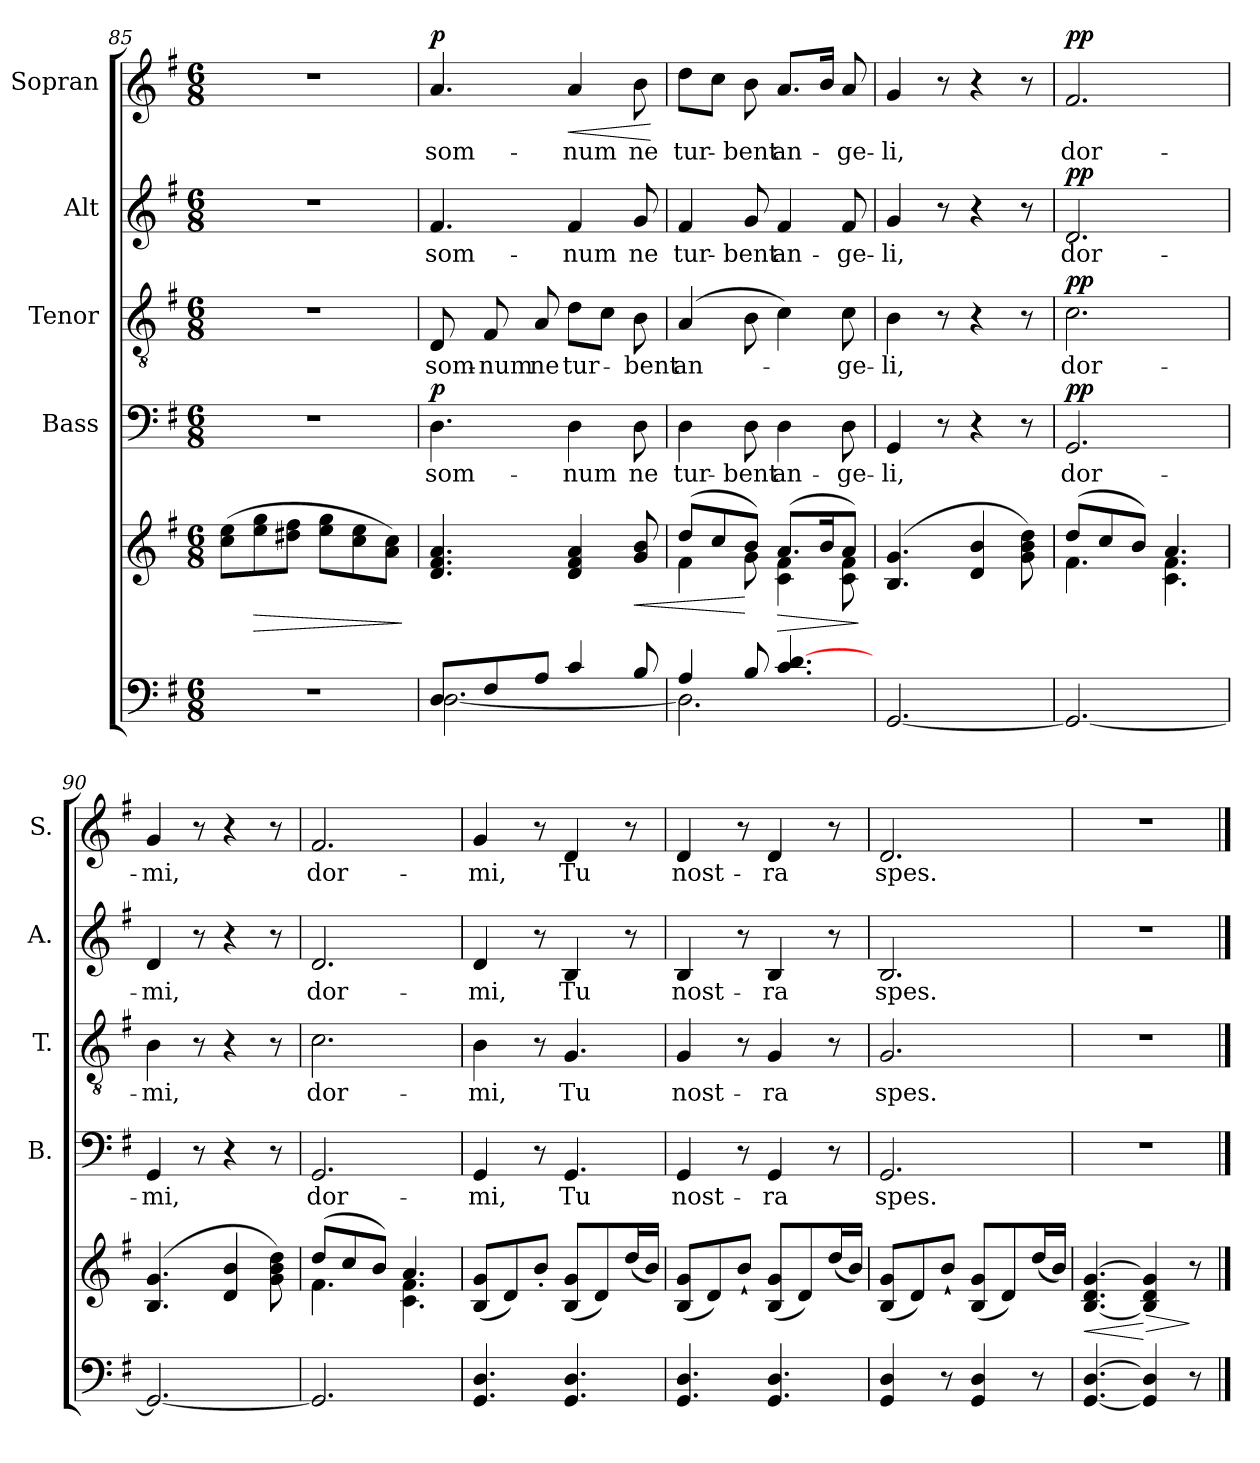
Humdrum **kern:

**kern	**kern	**dynam	**kern	**text	**dynam	**kern	**text	**dynam	**kern	**text	**dynam	**kern	**text	**dynam
*part5	*part5	*part5	*part4	*part4	*part4	*part3	*part3	*part3	*part2	*part2	*part2	*part1	*part1	*part1
*staff6	*staff5	*staff5/6	*staff4	*staff4	*staff4	*staff3	*staff3	*staff3	*staff2	*staff2	*staff2	*staff1	*staff1	*staff1
*	*	*	*I"Bass	*	*	*I"Tenor	*	*	*I"Alt	*	*	*I"Sopran	*	*
*	*	*	*I'B.	*	*	*I'T.	*	*	*I'A.	*	*	*I'S.	*	*
*clefF4	*clefG2	*	*clefF4	*	*	*clefGv2	*	*	*clefG2	*	*	*clefG2	*	*
*k[f#]	*k[f#]	*	*k[f#]	*	*	*k[f#]	*	*	*k[f#]	*	*	*k[f#]	*	*
*G:	*G:	*	*G:	*	*	*G:	*	*	*G:	*	*	*G:	*	*
*M6/8	*M6/8	*	*M6/8	*	*	*M6/8	*	*	*M6/8	*	*	*M6/8	*	*
=85	=85	=85	=85	=85	=85	=85	=85	=85	=85	=85	=85	=85	=85	=85
2.r	(>8cc\ 8ee\L	.	2.r	.	.	2.r	.	.	2.r	.	.	2.r	.	.
!	!	!LO:HP:b	!	!	!	!	!	!	!	!	!	!	!	!
.	8ee\ 8gg\	>	.	.	.	.	.	.	.	.	.	.	.	.
.	8dd#X\ 8ff#\J	.	.	.	.	.	.	.	.	.	.	.	.	.
.	8ee\ 8gg\L	.	.	.	.	.	.	.	.	.	.	.	.	.
.	8cc\ 8ee\	.	.	.	.	.	.	.	.	.	.	.	.	.
.	8a\ 8cc\J)	.	.	.	.	.	.	.	.	.	.	.	.	.
.	.	]	.	.	.	.	.	.	.	.	.	.	.	.
=86	=86	=86	=86	=86	=86	=86	=86	=86	=86	=86	=86	=86	=86	=86
*^	*	*	*	*	*	*	*	*	*	*	*	*	*	*
!	!	!	!	!	!LO:LY:b	!LO:DY:a	!	!LO:LY:b	!	!	!LO:LY:b	!	!	!LO:LY:b	!LO:DY:a
8D/L	[<2.D\	4.d/ 4.f#/ 4.a/	.	4.D\	som-	p	8D/	som-	.	4.f#/	som-	.	4.a/	som-	p
!	!	!	!	!	!	!	!	!LO:LY:b	!	!	!	!	!	!	!
8F#/	.	.	.	.	.	.	8F#/	-num	.	.	.	.	.	.	.
!	!	!	!	!	!	!	!	!LO:LY:b	!	!	!	!	!	!	!
8A/J	.	.	.	.	.	.	8A/	ne	.	.	.	.	.	.	.
!	!	!	!	!	!LO:LY:b	!	!	!LO:LY:b	!	!	!LO:LY:b	!	!	!LO:LY:b	!LO:HP:b
4c/	.	4d/ 4f#/ 4a/	.	4D\	-num	.	8d\L	tur-	.	4f#/	-num	.	4a/	-num	<
.	.	.	.	.	.	.	8c\J	.	.	.	.	.	.	.	.
!	!	!	!LO:HP:b	!	!LO:LY:b	!	!	!LO:LY:b	!	!	!LO:LY:b	!	!	!LO:LY:b	!
8B/	.	8g/ 8b/	<	8D\	ne	.	8B\	-bent	.	8g/	ne	.	8b\	ne	.
*v	*v	*	*	*	*	*	*	*	*	*	*	*	*	*	*
.	.	.	.	.	.	.	.	.	.	.	.	.	.	[
=87	=87	=87	=87	=87	=87	=87	=87	=87	=87	=87	=87	=87	=87	=87
*^	*^	*	*	*	*	*	*	*	*	*	*	*	*	*
!	!	!	!	!	!	!LO:LY:b	!	!	!LO:LY:b	!	!	!LO:LY:b	!	!	!LO:LY:b	!
4A/	2.D\]	(>8dd/L	4f#\	.	4D\	tur-	.	(4A/	an-	.	4f#/	tur-	.	8dd\L	tur-	.
.	.	8cc/	.	.	.	.	.	.	.	.	.	.	.	8cc\J	.	.
!	!	!	!	!	!	!LO:LY:b	!	!	!	!	!	!LO:LY:b	!	!	!LO:LY:b	!
8B/	.	8b/J)	8g\	[	8D\	-bent	.	8B\	.	.	8g/	-bent	.	8b\	-bent	.
!	!	!	!	!LO:HP:b	!	!LO:LY:b	!	!	!	!	!	!LO:LY:b	!	!	!LO:LY:b	!
4.c/ [>4.d/	.	(>8.a/L	4c\ 4f#\	>	4D\	an-	.	4c\)	.	.	4f#/	an-	.	8.a/L	an-	.
.	.	16b/k	.	.	.	.	.	.	.	.	.	.	.	16b/Jk	.	.
!	!	!	!	!	!	!LO:LY:b	!	!	!LO:LY:b	!	!	!LO:LY:b	!	!	!LO:LY:b	!
.	.	8a/J)	8c\ 8f#\	.	8D\	-ge-	.	8c\	-ge-	.	8f#/	-ge-	.	8a/	-ge-	.
*v	*v	*	*	*	*	*	*	*	*	*	*	*	*	*	*	*
*	*v	*v	*	*	*	*	*	*	*	*	*	*	*	*	*
.	.	]	.	.	.	.	.	.	.	.	.	.	.	.
=88	=88	=88	=88	=88	=88	=88	=88	=88	=88	=88	=88	=88	=88	=88
!	!	!	!	!LO:LY:b	!	!	!LO:LY:b	!	!	!LO:LY:b	!	!	!LO:LY:b	!
[2.GG/	(4.B/ 4.g/	.	4GG/	-li,	.	4B\	-li,	.	4g/	-li,	.	4g/	-li,	.
.	.	.	8r	.	.	8r	.	.	8r	.	.	8r	.	.
.	4d/ 4b/	.	4r	.	.	4r	.	.	4r	.	.	4r	.	.
.	8g\ 8b\ 8dd\)	.	8r	.	.	8r	.	.	8r	.	.	8r	.	.
!!LO:LB:g=z
=89	=89	=89	=89	=89	=89	=89	=89	=89	=89	=89	=89	=89	=89	=89
*	*^	*	*	*	*	*	*	*	*	*	*	*	*	*
!	!	!	!	!	!LO:LY:b	!LO:DY:a	!	!LO:LY:b	!LO:DY:a	!	!LO:LY:b	!LO:DY:a	!	!LO:LY:b	!LO:DY:a
2.GG/_	(>8dd/L	4.f#\	.	2.GG/	dor-	pp	2.c\	dor-	pp	2.d/	dor-	pp	2.f#/	dor-	pp
.	8cc/	.	.	.	.	.	.	.	.	.	.	.	.	.	.
.	8b/J)	.	.	.	.	.	.	.	.	.	.	.	.	.	.
.	4.a/	4.c\ 4.f#\	.	.	.	.	.	.	.	.	.	.	.	.	.
=90	=90	=90	=90	=90	=90	=90	=90	=90	=90	=90	=90	=90	=90	=90	=90
!	!	!	!	!	!LO:LY:b	!	!	!LO:LY:b	!	!	!LO:LY:b	!	!	!LO:LY:b	!
*	*v	*v	*	*	*	*	*	*	*	*	*	*	*	*	*
2.GG/_	(4.B/ 4.g/	.	4GG/	-mi,	.	4B\	-mi,	.	4d/	-mi,	.	4g/	-mi,	.
.	.	.	8r	.	.	8r	.	.	8r	.	.	8r	.	.
.	4d/ 4b/	.	4r	.	.	4r	.	.	4r	.	.	4r	.	.
.	8g\ 8b\ 8dd\)	.	8r	.	.	8r	.	.	8r	.	.	8r	.	.
=91	=91	=91	=91	=91	=91	=91	=91	=91	=91	=91	=91	=91	=91	=91
*	*^	*	*	*	*	*	*	*	*	*	*	*	*	*
!	!	!	!	!	!LO:LY:b	!	!	!LO:LY:b	!	!	!LO:LY:b	!	!	!LO:LY:b	!
2.GG/]	(>8dd/L	4.f#\	.	2.GG/	dor-	.	2.c\	dor-	.	2.d/	dor-	.	2.f#/	dor-	.
.	8cc/	.	.	.	.	.	.	.	.	.	.	.	.	.	.
.	8b/J)	.	.	.	.	.	.	.	.	.	.	.	.	.	.
.	4.a/	4.c\ 4.f#\	.	.	.	.	.	.	.	.	.	.	.	.	.
=92	=92	=92	=92	=92	=92	=92	=92	=92	=92	=92	=92	=92	=92	=92	=92
!	!	!	!	!	!LO:LY:b	!	!	!LO:LY:b	!	!	!LO:LY:b	!	!	!LO:LY:b	!
*	*v	*v	*	*	*	*	*	*	*	*	*	*	*	*	*
4.GG/ 4.D/	(<8B/ 8g/L	.	4GG/	-mi,	.	4B\	-mi,	.	4d/	-mi,	.	4g/	-mi,	.
.	8d/)	.	.	.	.	.	.	.	.	.	.	.	.	.
.	8b'</J	.	8r	.	.	8r	.	.	8r	.	.	8r	.	.
!	!	!	!	!LO:LY:b	!	!	!LO:LY:b	!	!	!LO:LY:b	!	!	!LO:LY:b	!
4.GG/ 4.D/	(<8B/ 8g/L	.	4.GG/	Tu	.	4.G/	Tu	.	4B/	Tu	.	4d/	Tu	.
.	8d/)	.	.	.	.	.	.	.	.	.	.	.	.	.
.	(<16dd/L	.	.	.	.	.	.	.	8r	.	.	8r	.	.
.	16b/JJ)	.	.	.	.	.	.	.	.	.	.	.	.	.
=93	=93	=93	=93	=93	=93	=93	=93	=93	=93	=93	=93	=93	=93	=93
!	!	!	!	!LO:LY:b	!	!	!LO:LY:b	!	!	!LO:LY:b	!	!	!LO:LY:b	!
4.GG/ 4.D/	(<8B/ 8g/L	.	4GG/	nost-	.	4G/	nost-	.	4B/	nost-	.	4d/	nost-	.
.	8d/)	.	.	.	.	.	.	.	.	.	.	.	.	.
.	8b`</J	.	8r	.	.	8r	.	.	8r	.	.	8r	.	.
!	!	!	!	!LO:LY:b	!	!	!LO:LY:b	!	!	!LO:LY:b	!	!	!LO:LY:b	!
4.GG/ 4.D/	(<8B/ 8g/L	.	4GG/	-ra	.	4G/	-ra	.	4B/	-ra	.	4d/	-ra	.
.	8d/)	.	.	.	.	.	.	.	.	.	.	.	.	.
.	(<16dd/L	.	8r	.	.	8r	.	.	8r	.	.	8r	.	.
.	16b/JJ)	.	.	.	.	.	.	.	.	.	.	.	.	.
=94	=94	=94	=94	=94	=94	=94	=94	=94	=94	=94	=94	=94	=94	=94
!	!	!	!	!LO:LY:b	!	!	!LO:LY:b	!	!	!LO:LY:b	!	!	!LO:LY:b	!
4GG/ 4D/	(<8B/ 8g/L	.	2.GG/	spes.	.	2.G/	spes.	.	2.B/	spes.	.	2.d/	spes.	.
.	8d/)	.	.	.	.	.	.	.	.	.	.	.	.	.
8r	8b`</J	.	.	.	.	.	.	.	.	.	.	.	.	.
4GG/ 4D/	(<8B/ 8g/L	.	.	.	.	.	.	.	.	.	.	.	.	.
.	8d/)	.	.	.	.	.	.	.	.	.	.	.	.	.
8r	(<16dd/L	.	.	.	.	.	.	.	.	.	.	.	.	.
.	16b/JJ)	.	.	.	.	.	.	.	.	.	.	.	.	.
=95	=95	=95	=95	=95	=95	=95	=95	=95	=95	=95	=95	=95	=95	=95
!	!	!LO:HP:b	!	!	!	!	!	!	!	!	!	!	!	!
[4.GG/ [4.D/	[4.B/ 4.d/ [4.g/	<	2.r	.	.	2.r	.	.	2.r	.	.	2.r	.	.
!	!	!LO:HP:n=1:b	!	!	!	!	!	!	!	!	!	!	!	!
4GG/] 4D/]	4B/] 4d/ 4g/]	[ >	.	.	.	.	.	.	.	.	.	.	.	.
8r	8r	]	.	.	.	.	.	.	.	.	.	.	.	.
==	==	==	==	==	==	==	==	==	==	==	==	==	==	==
*-	*-	*-	*-	*-	*-	*-	*-	*-	*-	*-	*-	*-	*-	*-
